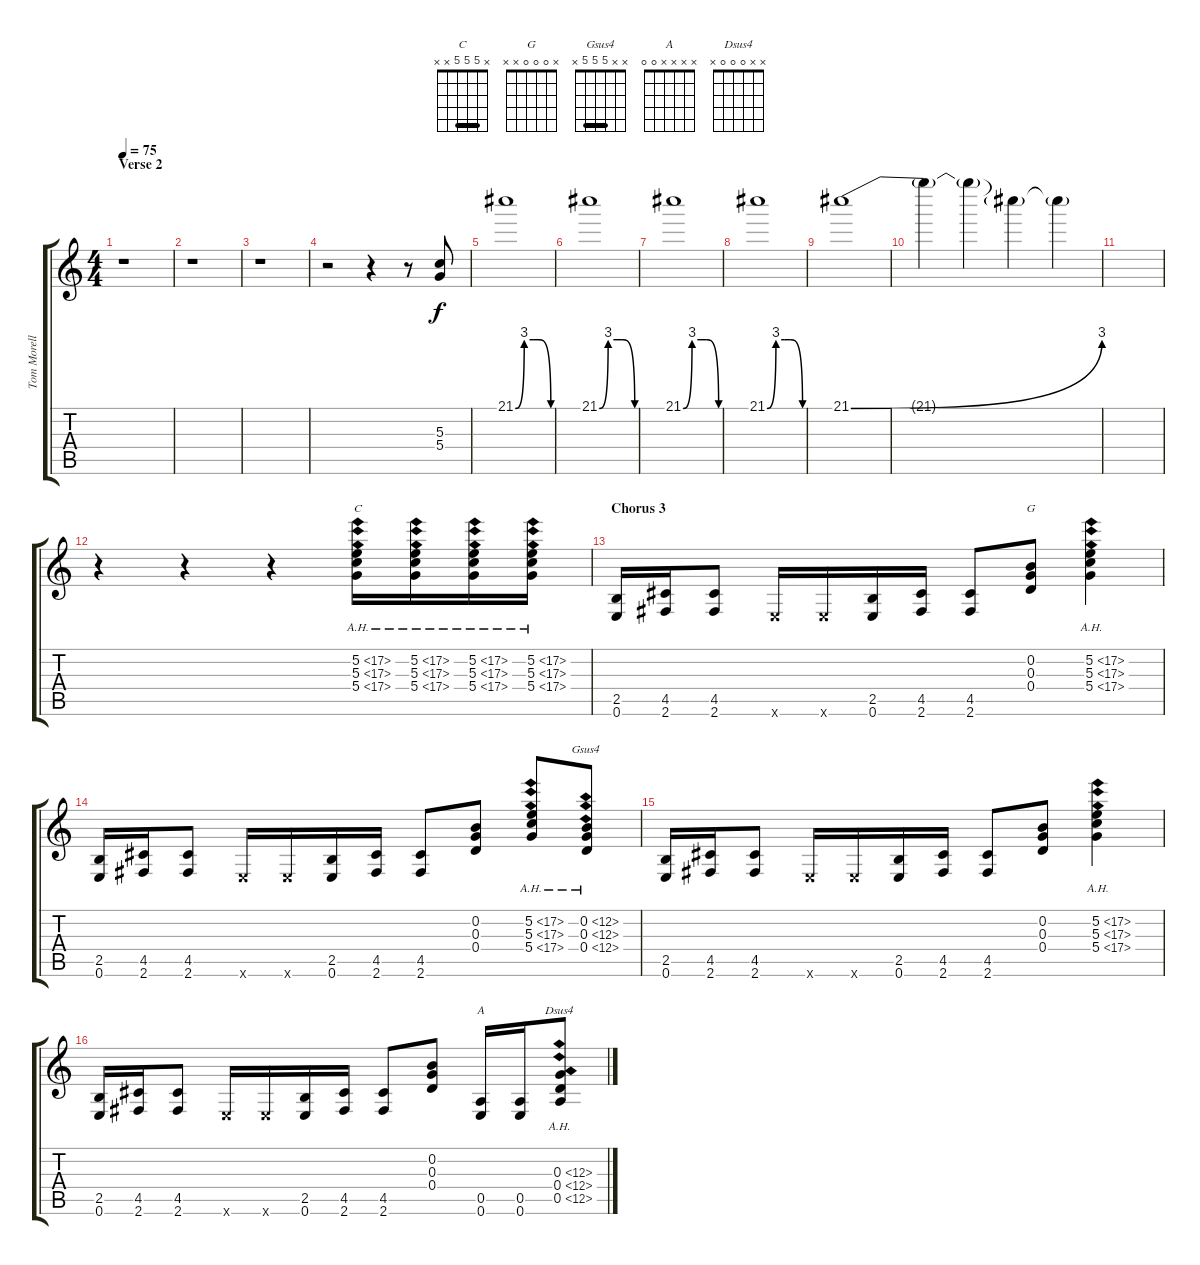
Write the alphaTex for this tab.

\track ("Tom Morello" "Tom Morell") {instrument overdrivenguitar}
\staff {score tabs}
\tuning (E4 B3 G3 D3 A2 E2) {hide}
\chord ("C" x 5 5 5 x x) {barre 5}
\chord ("G" x 0 0 0 x x)
\chord ("Gsus4" x x 5 5 5 x) {barre 5}
\chord ("A" x x x x 0 0)
\chord ("Dsus4" x x 0 0 0 x)
\ts (4 4)
\section ("" "Verse 2")
\tempo 75
\clef g2
\ks c
r.1{dy f} |
r.1 |
r.1 |
r.2 r.4 r.8 (5.3 5.4).8{volume 11} |
21.1{be (custom 0 0 15 12 30 12 40 12 60 0)}.1{volume 9} |
21.1{be (custom 0 0 15 12 30 12 40 12 60 0)}.1{volume 9} |
21.1{be (custom 0 0 15 12 30 12 40 12 60 0)}.1{volume 9} |
21.1{be (custom 0 0 15 12 30 12 40 12 60 0)}.1{volume 9} |
21.1{be (bend 0 0 60 12)}.1 |
21.1{t}.4{volume 7} 21.1{t}.4{volume 5} 21.1{t}.4{volume 3} 21.1{t}.4{volume 1} |
|
r.4 r.4 r.4 (5.2{ah 12} 5.3{ah 12} 5.4{ah 12}).16{ch "C" volume 14 instrument overdrivenguitar} (5.2{ah 12} 5.3{ah 12} 5.4{ah 12}).16 (5.2{ah 12} 5.3{ah 12} 5.4{ah 12}).16 (5.2{ah 12} 5.3{ah 12} 5.4{ah 12}).16 |
\section ("" "Chorus 3")
(2.5 0.6).16 (4.5 2.6).16 (4.5 2.6).8 0.6{x}.16 0.6{x}.16 (2.5 0.6).16 (4.5 2.6).16 (4.5 2.6).8 (0.2 0.3 0.4).8{ch "G"} (5.2{ah 12} 5.3{ah 12} 5.4{ah 12}).4 |
(2.5 0.6).16 (4.5 2.6).16 (4.5 2.6).8 0.6{x}.16 0.6{x}.16 (2.5 0.6).16 (4.5 2.6).16 (4.5 2.6).8 (0.2 0.3 0.4).8 (5.2{ah 12} 5.3{ah 12} 5.4{ah 12}).8 (0.2{ah 12} 0.3{ah 12} 0.4{ah 12}).8{ch "Gsus4"} |
(2.5 0.6).16 (4.5 2.6).16 (4.5 2.6).8 0.6{x}.16 0.6{x}.16 (2.5 0.6).16 (4.5 2.6).16 (4.5 2.6).8 (0.2 0.3 0.4).8 (5.2{ah 12} 5.3{ah 12} 5.4{ah 12}).4 |
(2.5 0.6).16 (4.5 2.6).16 (4.5 2.6).8 0.6{x}.16 0.6{x}.16 (2.5 0.6).16 (4.5 2.6).16 (4.5 2.6).8 (0.2 0.3 0.4).8 (0.5 0.6).16{ch "A"} (0.5 0.6).16 (0.3{ah 12} 0.4{ah 12} 0.5{ah 12}).8{ch "Dsus4"}
